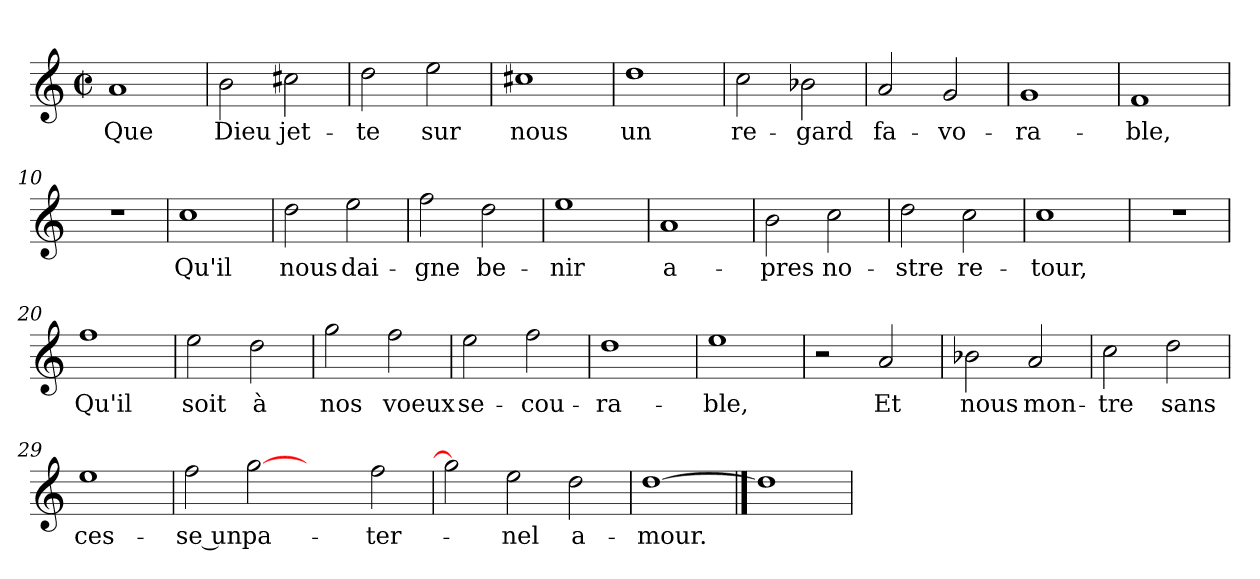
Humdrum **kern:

**kern	**text
*part1	*part1
*staff1	*staff1
*clefG2	*
*k[]	*
*C:	*
*M2/2	*
*met(c|)	*
=1	=1
1a	Que
=2	=2
2b\	Dieu
2cc#X\	jet-
=3	=3
2dd\	-te
2ee\	sur
=4	=4
1cc#X	nous
=5	=5
1dd	un
=6	=6
2cc\	re-
2b-X\	-gard
=7	=7
2a/	fa-
2g/	-vo-
!!LO:LB:g=z
=8	=8
1g	-ra-
=9	=9
1f	-ble,
=10	=10
1r	.
=11	=11
1cc	Qu'il
=12	=12
2dd\	nous
2ee\	dai-
=13	=13
2ff\	-gne
2dd\	be-
=14	=14
1ee	-nir
=15	=15
1a	a-
!!LO:LB:g=z
=16	=16
2b\	-pres
2cc\	no-
=17	=17
2dd\	-stre
2cc\	re-
=18	=18
1cc	-tour,
=19	=19
1r	.
=20	=20
1ff	Qu'il
=21	=21
2ee\	soit
2dd\	à
=22	=22
2gg\	nos
2ff\	voeux
=23	=23
2ee\	se-
2ff\	-cou-
!!LO:LB:g=z
=24	=24
1dd	-ra-
=25	=25
1ee	-ble,
=26	=26
2r	.
2a/	Et
=27	=27
2b-X\	nous
2a/	mon-
=28	=28
2cc\	-tre
2dd\	sans
=29	=29
1ee	ces-
=30	=30
2ff\	-se un
[2gg	pa-
2ryy	.
2ff\	-ter-
=31	=31
2gg]	.
2ee\	-nel
2dd\	a-
=32	=32
[1dd	-mour.
==33	==33
1dd]	.
=	=
*-	*-
